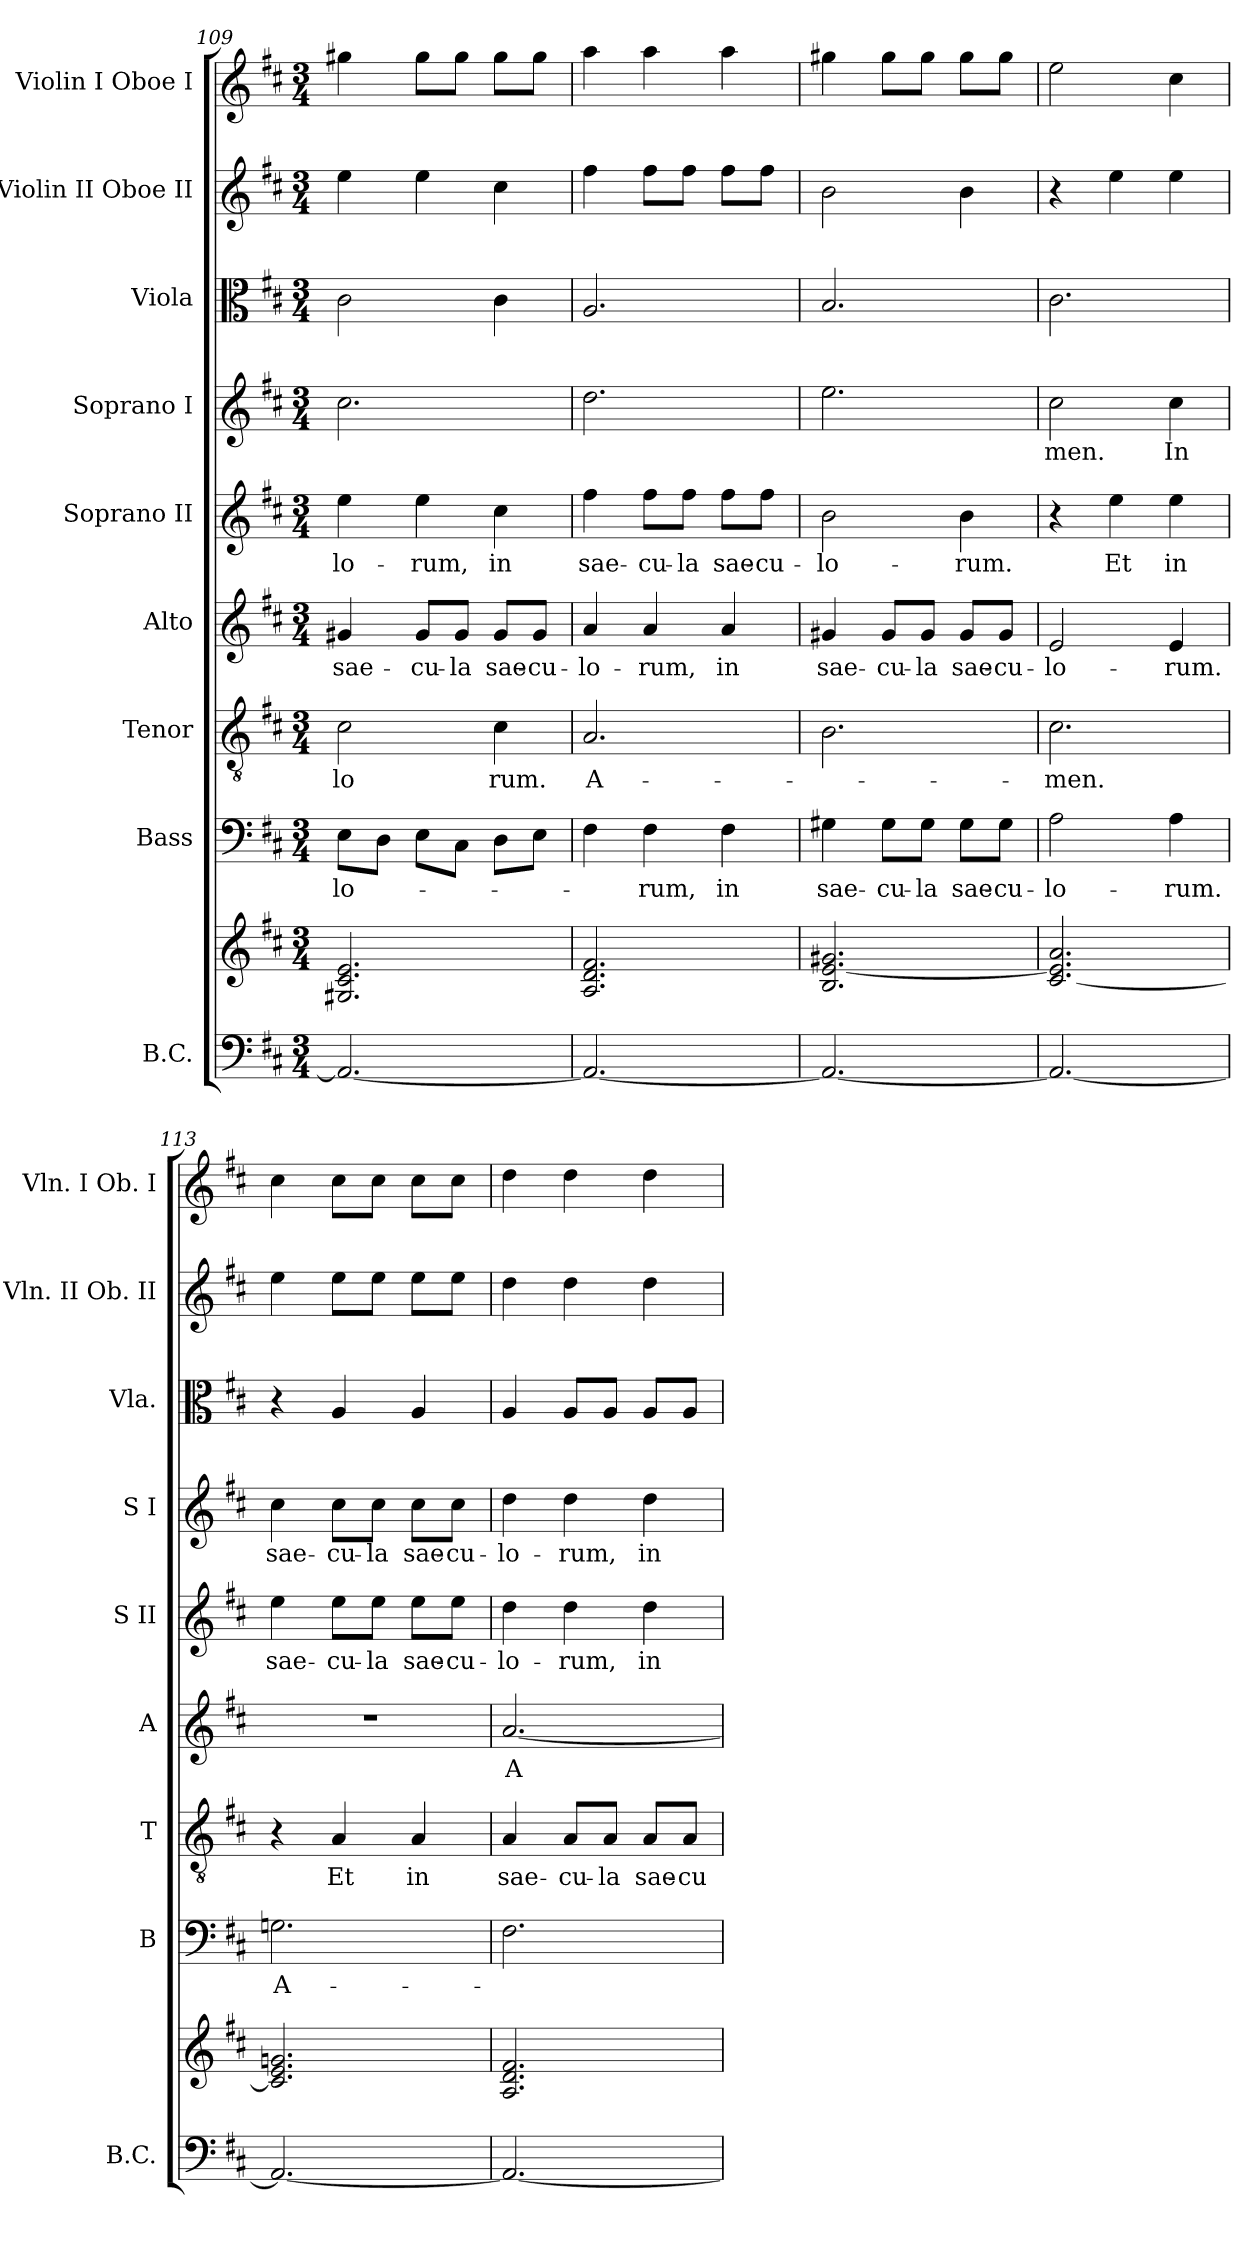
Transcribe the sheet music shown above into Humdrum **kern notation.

**kern	**kern	**kern	**text	**kern	**text	**kern	**text	**kern	**text	**kern	**text	**kern	**kern	**kern
*part9	*part9	*part8	*part8	*part7	*part7	*part6	*part6	*part5	*part5	*part4	*part4	*part3	*part2	*part1
*staff10	*staff9	*staff8	*staff8	*staff7	*staff7	*staff6	*staff6	*staff5	*staff5	*staff4	*staff4	*staff3	*staff2	*staff1
*I"B.C.	*	*I"Bass	*	*I"Tenor	*	*I"Alto	*	*I"Soprano II	*	*I"Soprano I	*	*I"Viola	*I"Violin II Oboe II	*I"Violin I Oboe I
*I'B.C.	*	*I'B	*	*I'T	*	*I'A	*	*I'S II	*	*I'S I	*	*I'Vla.	*I'Vln. II Ob. II	*I'Vln. I Ob. I
*clefF4	*clefG2	*clefF4	*	*clefGv2	*	*clefG2	*	*clefG2	*	*clefG2	*	*clefC3	*clefG2	*clefG2
*k[f#c#]	*k[f#c#]	*k[f#c#]	*	*k[f#c#]	*	*k[f#c#]	*	*k[f#c#]	*	*k[f#c#]	*	*k[f#c#]	*k[f#c#]	*k[f#c#]
*D:	*D:	*D:	*	*D:	*	*D:	*	*D:	*	*D:	*	*D:	*D:	*D:
*M3/4	*M3/4	*M3/4	*	*M3/4	*	*M3/4	*	*M3/4	*	*M3/4	*	*M3/4	*M3/4	*M3/4
=109	=109	=109	=109	=109	=109	=109	=109	=109	=109	=109	=109	=109	=109	=109
!	!	!	!LO:LY:b	!	!LO:LY:b	!	!LO:LY:b	!	!LO:LY:b	!	!	!	!	!
2.AA/_	2.G#X/ 2.c#/ 2.e/	8E\L	-lo-	2c#\	-lo	4g#X/	sae-	4ee\	-lo-	2.cc#\	.	2c#\	4ee\	4gg#X\
.	.	8D\J	.	.	.	.	.	.	.	.	.	.	.	.
!	!	!	!	!	!	!	!LO:LY:b	!	!LO:LY:b	!	!	!	!	!
.	.	8E\L	.	.	.	8g#/L	-cu-	4ee\	-rum,	.	.	.	4ee\	8gg#\L
!	!	!	!	!	!	!	!LO:LY:b	!	!	!	!	!	!	!
.	.	8C#\J	.	.	.	8g#/J	-la	.	.	.	.	.	.	8gg#\J
!	!	!	!	!	!LO:LY:b	!	!LO:LY:b	!	!LO:LY:b	!	!	!	!	!
.	.	8D\L	.	4c#\	rum.	8g#/L	sae-	4cc#\	in	.	.	4c#\	4cc#\	8gg#\L
!	!	!	!	!	!	!	!LO:LY:b	!	!	!	!	!	!	!
.	.	8E\J	.	.	.	8g#/J	-cu-	.	.	.	.	.	.	8gg#\J
=110	=110	=110	=110	=110	=110	=110	=110	=110	=110	=110	=110	=110	=110	=110
!	!	!	!	!	!LO:LY:b	!	!LO:LY:b	!	!LO:LY:b	!	!	!	!	!
2.AA/_	2.A/ 2.d/ 2.f#/	4F#\	.	2.A/	A-	4a/	-lo-	4ff#\	sae-	2.dd\	.	2.A/	4ff#\	4aa\
!	!	!	!LO:LY:b	!	!	!	!LO:LY:b	!	!LO:LY:b	!	!	!	!	!
.	.	4F#\	-rum,	.	.	4a/	-rum,	8ff#\L	-cu-	.	.	.	8ff#\L	4aa\
!	!	!	!	!	!	!	!	!	!LO:LY:b	!	!	!	!	!
.	.	.	.	.	.	.	.	8ff#\J	-la	.	.	.	8ff#\J	.
!	!	!	!LO:LY:b	!	!	!	!LO:LY:b	!	!LO:LY:b	!	!	!	!	!
.	.	4F#\	in	.	.	4a/	in	8ff#\L	sae-	.	.	.	8ff#\L	4aa\
!	!	!	!	!	!	!	!	!	!LO:LY:b	!	!	!	!	!
.	.	.	.	.	.	.	.	8ff#\J	-cu-	.	.	.	8ff#\J	.
=111	=111	=111	=111	=111	=111	=111	=111	=111	=111	=111	=111	=111	=111	=111
!	!	!	!LO:LY:b	!	!	!	!LO:LY:b	!	!LO:LY:b	!	!	!	!	!
2.AA/_	2.B/ [2.e/ 2.g#X/	4G#X\	sae-	2.B\	.	4g#X/	sae-	2b\	-lo-	2.ee\	.	2.B/	2b\	4gg#X\
!	!	!	!LO:LY:b	!	!	!	!LO:LY:b	!	!	!	!	!	!	!
.	.	8G#\L	-cu-	.	.	8g#/L	-cu-	.	.	.	.	.	.	8gg#\L
!	!	!	!LO:LY:b	!	!	!	!LO:LY:b	!	!	!	!	!	!	!
.	.	8G#\J	-la	.	.	8g#/J	-la	.	.	.	.	.	.	8gg#\J
!	!	!	!LO:LY:b	!	!	!	!LO:LY:b	!	!LO:LY:b	!	!	!	!	!
.	.	8G#\L	sae-	.	.	8g#/L	sae-	4b\	-rum.	.	.	.	4b\	8gg#\L
!	!	!	!LO:LY:b	!	!	!	!LO:LY:b	!	!	!	!	!	!	!
.	.	8G#\J	-cu-	.	.	8g#/J	-cu-	.	.	.	.	.	.	8gg#\J
=112	=112	=112	=112	=112	=112	=112	=112	=112	=112	=112	=112	=112	=112	=112
!	!	!	!LO:LY:b	!	!LO:LY:b	!	!LO:LY:b	!	!	!	!LO:LY:b	!	!	!
2.AA/_	[2.c#/ 2.e/] 2.a/	2A\	-lo-	2.c#\	-men.	2e/	-lo-	4r	.	2cc#\	-men.	2.c#\	4r	2ee\
!	!	!	!	!	!	!	!	!	!LO:LY:b	!	!	!	!	!
.	.	.	.	.	.	.	.	4ee\	Et	.	.	.	4ee\	.
!	!	!	!LO:LY:b	!	!	!	!LO:LY:b	!	!LO:LY:b	!	!LO:LY:b	!	!	!
.	.	4A\	-rum.	.	.	4e/	-rum.	4ee\	in	4cc#\	In	.	4ee\	4cc#\
!!LO:PB:g=z
=113	=113	=113	=113	=113	=113	=113	=113	=113	=113	=113	=113	=113	=113	=113
!	!	!	!LO:LY:b	!	!	!	!	!	!LO:LY:b	!	!LO:LY:b	!	!	!
2.AA/_	2.c#/] 2.e/ 2.gni/	2.Gn\	A-	4r	.	2.r	.	4ee\	sae-	4cc#\	sae-	4r	4ee\	4cc#\
!	!	!	!	!	!LO:LY:b	!	!	!	!LO:LY:b	!	!LO:LY:b	!	!	!
.	.	.	.	4A/	Et	.	.	8ee\L	-cu-	8cc#\L	-cu-	4A/	8ee\L	8cc#\L
!	!	!	!	!	!	!	!	!	!LO:LY:b	!	!LO:LY:b	!	!	!
.	.	.	.	.	.	.	.	8ee\J	-la	8cc#\J	-la	.	8ee\J	8cc#\J
!	!	!	!	!	!LO:LY:b	!	!	!	!LO:LY:b	!	!LO:LY:b	!	!	!
.	.	.	.	4A/	in	.	.	8ee\L	sae-	8cc#\L	sae-	4A/	8ee\L	8cc#\L
!	!	!	!	!	!	!	!	!	!LO:LY:b	!	!LO:LY:b	!	!	!
.	.	.	.	.	.	.	.	8ee\J	-cu-	8cc#\J	-cu-	.	8ee\J	8cc#\J
=114	=114	=114	=114	=114	=114	=114	=114	=114	=114	=114	=114	=114	=114	=114
!	!	!	!	!	!LO:LY:b	!	!LO:LY:b	!	!LO:LY:b	!	!LO:LY:b	!	!	!
2.AA/_	2.A/ 2.d/ 2.f#/	2.F#\	.	4A/	sae-	[2.a/	A-	4dd\	-lo-	4dd\	-lo-	4A/	4dd\	4dd\
!	!	!	!	!	!LO:LY:b	!	!	!	!LO:LY:b	!	!LO:LY:b	!	!	!
.	.	.	.	8A/L	-cu-	.	.	4dd\	-rum,	4dd\	-rum,	8A/L	4dd\	4dd\
!	!	!	!	!	!LO:LY:b	!	!	!	!	!	!	!	!	!
.	.	.	.	8A/J	-la	.	.	.	.	.	.	8A/J	.	.
!	!	!	!	!	!LO:LY:b	!	!	!	!LO:LY:b	!	!LO:LY:b	!	!	!
.	.	.	.	8A/L	sae-	.	.	4dd\	in	4dd\	in	8A/L	4dd\	4dd\
!	!	!	!	!	!LO:LY:b	!	!	!	!	!	!	!	!	!
.	.	.	.	8A/J	-cu-	.	.	.	.	.	.	8A/J	.	.
=	=	=	=	=	=	=	=	=	=	=	=	=	=	=
*-	*-	*-	*-	*-	*-	*-	*-	*-	*-	*-	*-	*-	*-	*-
